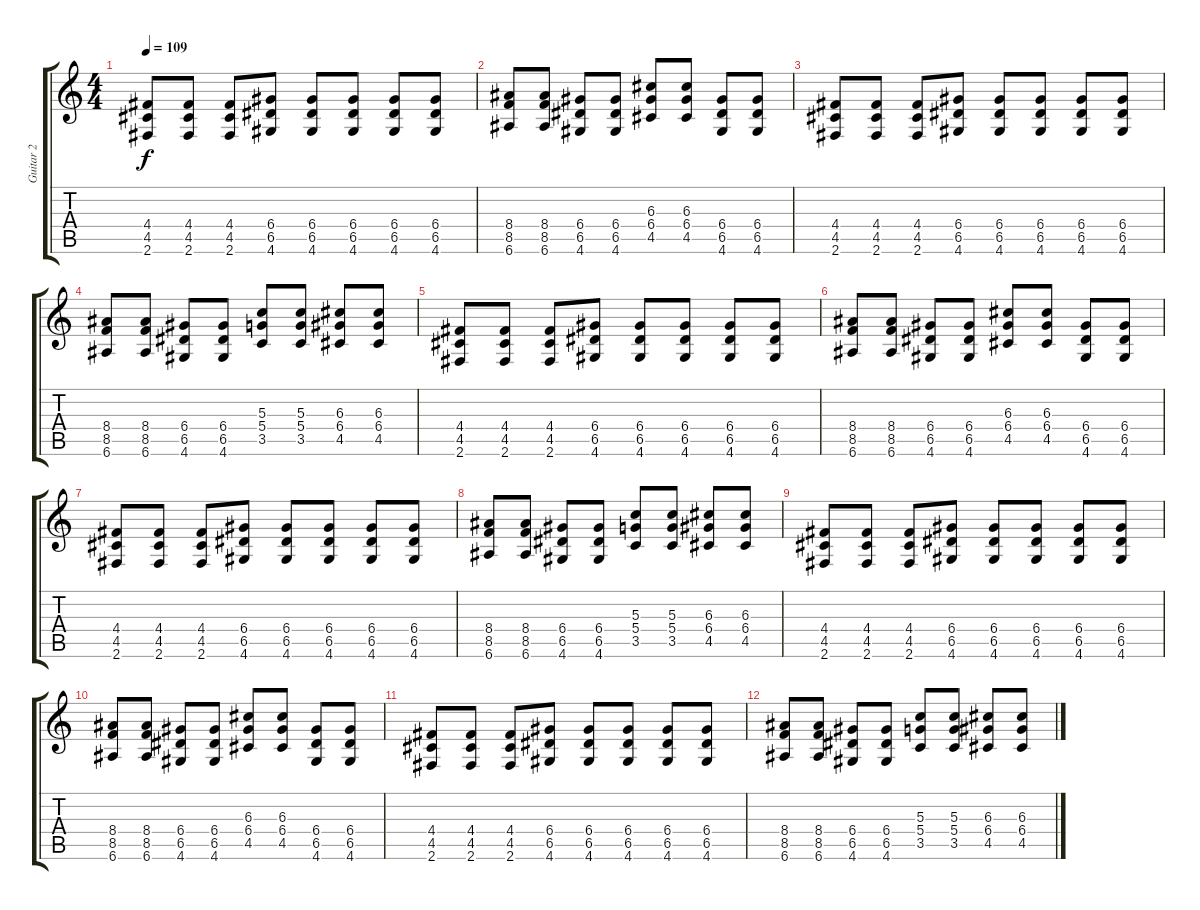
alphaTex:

\track ("Guitar 2" "Guitar 2") {instrument overdrivenguitar}
\staff {score tabs}
\tuning (E4 B3 G3 D3 A2 E2) {hide}
\ts (4 4)
\tempo 109
\clef g2
\ks c
(4.4 4.5 2.6).8{dy f} (4.4 4.5 2.6).8 (4.4 4.5 2.6).8 (6.4 6.5 4.6).8 (6.4 6.5 4.6).8 (6.4 6.5 4.6).8 (6.4 6.5 4.6).8 (6.4 6.5 4.6).8 |
(8.4 8.5 6.6).8 (8.4 8.5 6.6).8 (6.4 6.5 4.6).8 (6.4 6.5 4.6).8 (6.3 6.4 4.5).8 (6.3 6.4 4.5).8 (6.4 6.5 4.6).8 (6.4 6.5 4.6).8 |
(4.4 4.5 2.6).8 (4.4 4.5 2.6).8 (4.4 4.5 2.6).8 (6.4 6.5 4.6).8 (6.4 6.5 4.6).8 (6.4 6.5 4.6).8 (6.4 6.5 4.6).8 (6.4 6.5 4.6).8 |
(8.4 8.5 6.6).8 (8.4 8.5 6.6).8 (6.4 6.5 4.6).8 (6.4 6.5 4.6).8 (5.3 5.4 3.5).8 (5.3 5.4 3.5).8 (6.3 6.4 4.5).8 (6.3 6.4 4.5).8 |
(4.4 4.5 2.6).8 (4.4 4.5 2.6).8 (4.4 4.5 2.6).8 (6.4 6.5 4.6).8 (6.4 6.5 4.6).8 (6.4 6.5 4.6).8 (6.4 6.5 4.6).8 (6.4 6.5 4.6).8 |
(8.4 8.5 6.6).8 (8.4 8.5 6.6).8 (6.4 6.5 4.6).8 (6.4 6.5 4.6).8 (6.3 6.4 4.5).8 (6.3 6.4 4.5).8 (6.4 6.5 4.6).8 (6.4 6.5 4.6).8 |
(4.4 4.5 2.6).8 (4.4 4.5 2.6).8 (4.4 4.5 2.6).8 (6.4 6.5 4.6).8 (6.4 6.5 4.6).8 (6.4 6.5 4.6).8 (6.4 6.5 4.6).8 (6.4 6.5 4.6).8 |
(8.4 8.5 6.6).8 (8.4 8.5 6.6).8 (6.4 6.5 4.6).8 (6.4 6.5 4.6).8 (5.3 5.4 3.5).8 (5.3 5.4 3.5).8 (6.3 6.4 4.5).8 (6.3 6.4 4.5).8 |
(4.4 4.5 2.6).8 (4.4 4.5 2.6).8 (4.4 4.5 2.6).8 (6.4 6.5 4.6).8 (6.4 6.5 4.6).8 (6.4 6.5 4.6).8 (6.4 6.5 4.6).8 (6.4 6.5 4.6).8 |
(8.4 8.5 6.6).8 (8.4 8.5 6.6).8 (6.4 6.5 4.6).8 (6.4 6.5 4.6).8 (6.3 6.4 4.5).8 (6.3 6.4 4.5).8 (6.4 6.5 4.6).8 (6.4 6.5 4.6).8 |
(4.4 4.5 2.6).8 (4.4 4.5 2.6).8 (4.4 4.5 2.6).8 (6.4 6.5 4.6).8 (6.4 6.5 4.6).8 (6.4 6.5 4.6).8 (6.4 6.5 4.6).8 (6.4 6.5 4.6).8 |
(8.4 8.5 6.6).8 (8.4 8.5 6.6).8 (6.4 6.5 4.6).8 (6.4 6.5 4.6).8 (5.3 5.4 3.5).8 (5.3 5.4 3.5).8 (6.3 6.4 4.5).8 (6.3 6.4 4.5).8
